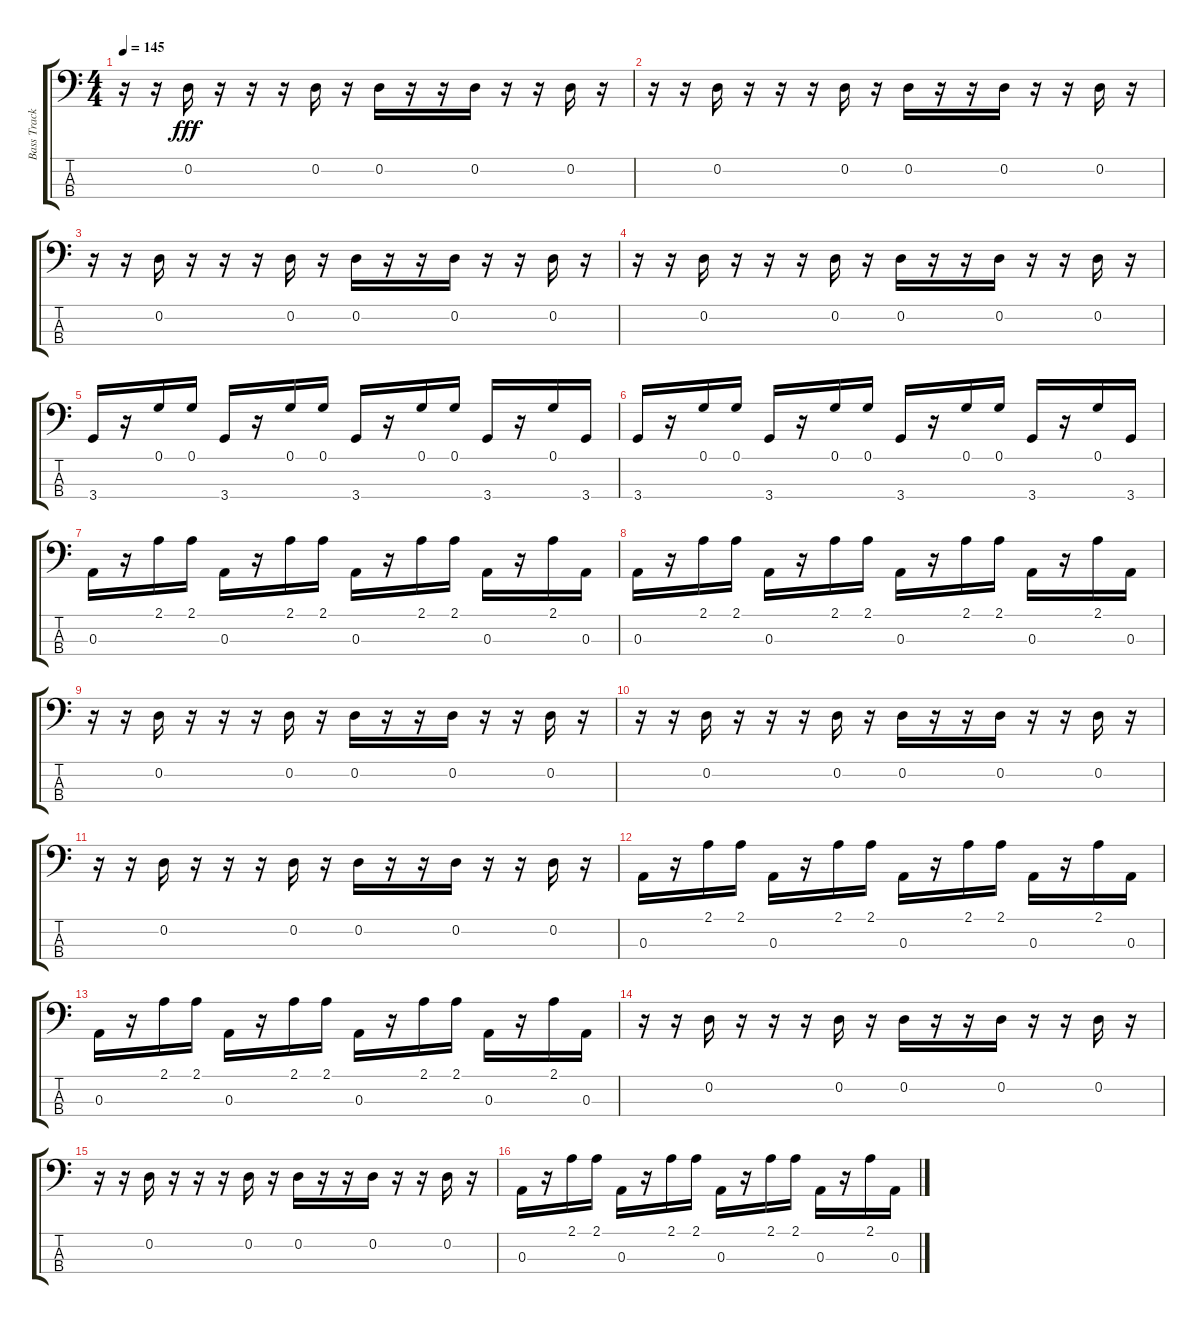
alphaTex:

\track ("Bass Track" "Bass Track") {instrument synthbass2}
\staff {score tabs}
\tuning (G2 D2 A1 E1) {hide}
\ts (4 4)
\tempo 145
\clef f4
\ks c
r.16{dy fff} r.16 0.2.16 r.16 r.16 r.16 0.2.16 r.16 0.2.16 r.16 r.16 0.2.16 r.16 r.16 0.2.16 r.16 |
r.16 r.16 0.2.16 r.16 r.16 r.16 0.2.16 r.16 0.2.16 r.16 r.16 0.2.16 r.16 r.16 0.2.16 r.16 |
r.16 r.16 0.2.16 r.16 r.16 r.16 0.2.16 r.16 0.2.16 r.16 r.16 0.2.16 r.16 r.16 0.2.16 r.16 |
r.16 r.16 0.2.16 r.16 r.16 r.16 0.2.16 r.16 0.2.16 r.16 r.16 0.2.16 r.16 r.16 0.2.16 r.16 |
3.4.16 r.16 0.1.16 0.1.16 3.4.16 r.16 0.1.16 0.1.16 3.4.16 r.16 0.1.16 0.1.16 3.4.16 r.16 0.1.16 3.4.16 |
3.4.16 r.16 0.1.16 0.1.16 3.4.16 r.16 0.1.16 0.1.16 3.4.16 r.16 0.1.16 0.1.16 3.4.16 r.16 0.1.16 3.4.16 |
0.3.16 r.16 2.1.16 2.1.16 0.3.16 r.16 2.1.16 2.1.16 0.3.16 r.16 2.1.16 2.1.16 0.3.16 r.16 2.1.16 0.3.16 |
0.3.16 r.16 2.1.16 2.1.16 0.3.16 r.16 2.1.16 2.1.16 0.3.16 r.16 2.1.16 2.1.16 0.3.16 r.16 2.1.16 0.3.16 |
r.16 r.16 0.2.16 r.16 r.16 r.16 0.2.16 r.16 0.2.16 r.16 r.16 0.2.16 r.16 r.16 0.2.16 r.16 |
r.16 r.16 0.2.16 r.16 r.16 r.16 0.2.16 r.16 0.2.16 r.16 r.16 0.2.16 r.16 r.16 0.2.16 r.16 |
r.16 r.16 0.2.16 r.16 r.16 r.16 0.2.16 r.16 0.2.16 r.16 r.16 0.2.16 r.16 r.16 0.2.16 r.16 |
0.3.16 r.16 2.1.16 2.1.16 0.3.16 r.16 2.1.16 2.1.16 0.3.16 r.16 2.1.16 2.1.16 0.3.16 r.16 2.1.16 0.3.16 |
0.3.16 r.16 2.1.16 2.1.16 0.3.16 r.16 2.1.16 2.1.16 0.3.16 r.16 2.1.16 2.1.16 0.3.16 r.16 2.1.16 0.3.16 |
r.16 r.16 0.2.16 r.16 r.16 r.16 0.2.16 r.16 0.2.16 r.16 r.16 0.2.16 r.16 r.16 0.2.16 r.16 |
r.16 r.16 0.2.16 r.16 r.16 r.16 0.2.16 r.16 0.2.16 r.16 r.16 0.2.16 r.16 r.16 0.2.16 r.16 |
0.3.16 r.16 2.1.16 2.1.16 0.3.16 r.16 2.1.16 2.1.16 0.3.16 r.16 2.1.16 2.1.16 0.3.16 r.16 2.1.16 0.3.16
